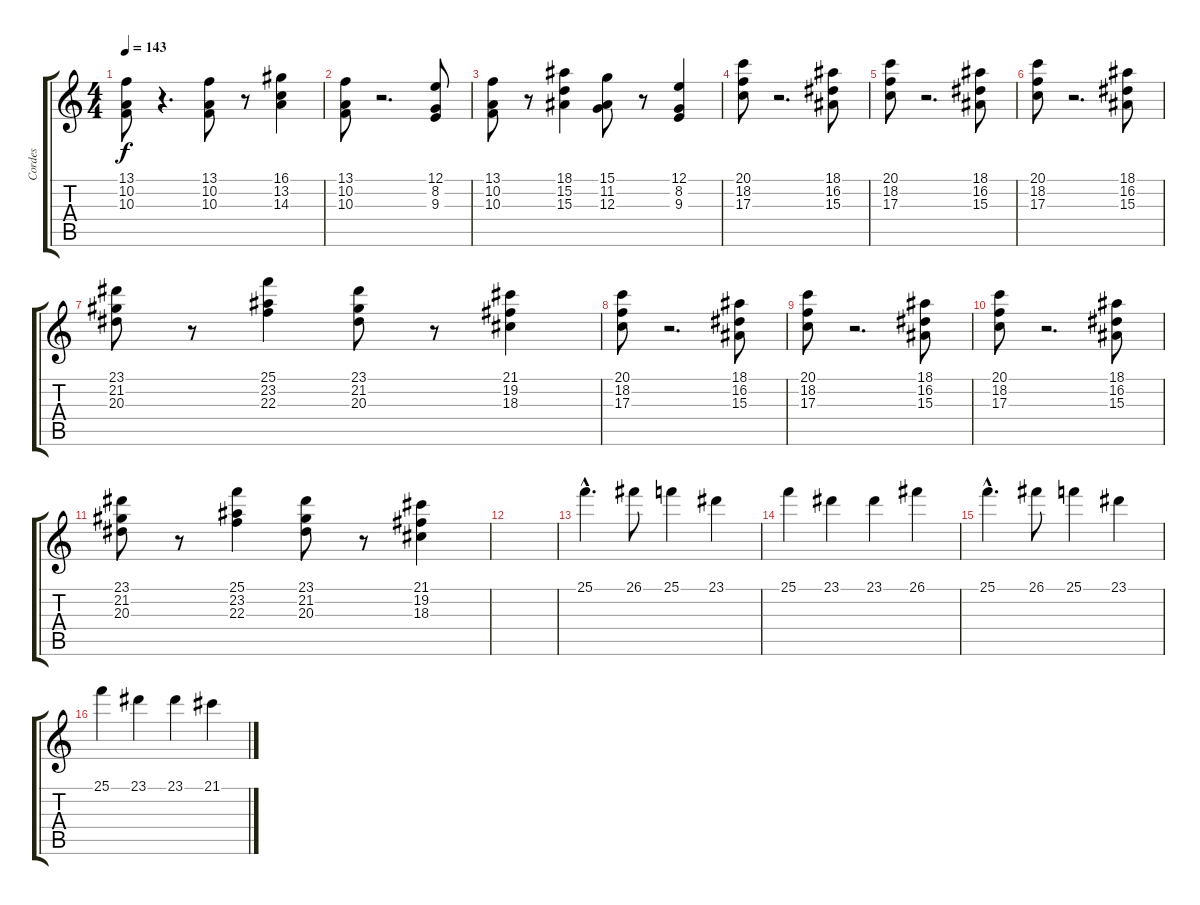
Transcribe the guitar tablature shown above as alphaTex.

\track ("Cordes" "Cordes") {instrument stringensemble1}
\staff {score tabs}
\tuning (E4 B3 G3 D3 A2 E2) {hide}
\ts (4 4)
\tempo 143
\clef g2
\ks c
(13.1 10.2 10.3).8{dy f} r.4{d} (13.1 10.2 10.3).8 r.8 (16.1 13.2 14.3).4 |
(13.1 10.2 10.3).8 r.2{d} (12.1 8.2 9.3).8 |
(13.1 10.2 10.3).8 r.8 (18.1 15.2 15.3).4 (15.1 11.2 12.3).8 r.8 (12.1 8.2 9.3).4 |
(20.1 18.2 17.3).8 r.2{d} (18.1 16.2 15.3).8 |
(20.1 18.2 17.3).8 r.2{d} (18.1 16.2 15.3).8 |
(20.1 18.2 17.3).8 r.2{d} (18.1 16.2 15.3).8 |
(23.1 21.2 20.3).8 r.8 (25.1 23.2 22.3).4 (23.1 21.2 20.3).8 r.8 (21.1 19.2 18.3).4 |
(20.1 18.2 17.3).8 r.2{d} (18.1 16.2 15.3).8 |
(20.1 18.2 17.3).8 r.2{d} (18.1 16.2 15.3).8 |
(20.1 18.2 17.3).8 r.2{d} (18.1 16.2 15.3).8 |
(23.1 21.2 20.3).8 r.8 (25.1 23.2 22.3).4 (23.1 21.2 20.3).8 r.8 (21.1 19.2 18.3).4 |
|
25.1{hac}.4{d} 26.1.8 25.1.4 23.1.4 |
25.1.4 23.1.4 23.1.4 26.1.4 |
25.1{hac}.4{d} 26.1.8 25.1.4 23.1.4 |
25.1.4 23.1.4 23.1.4 21.1.4
